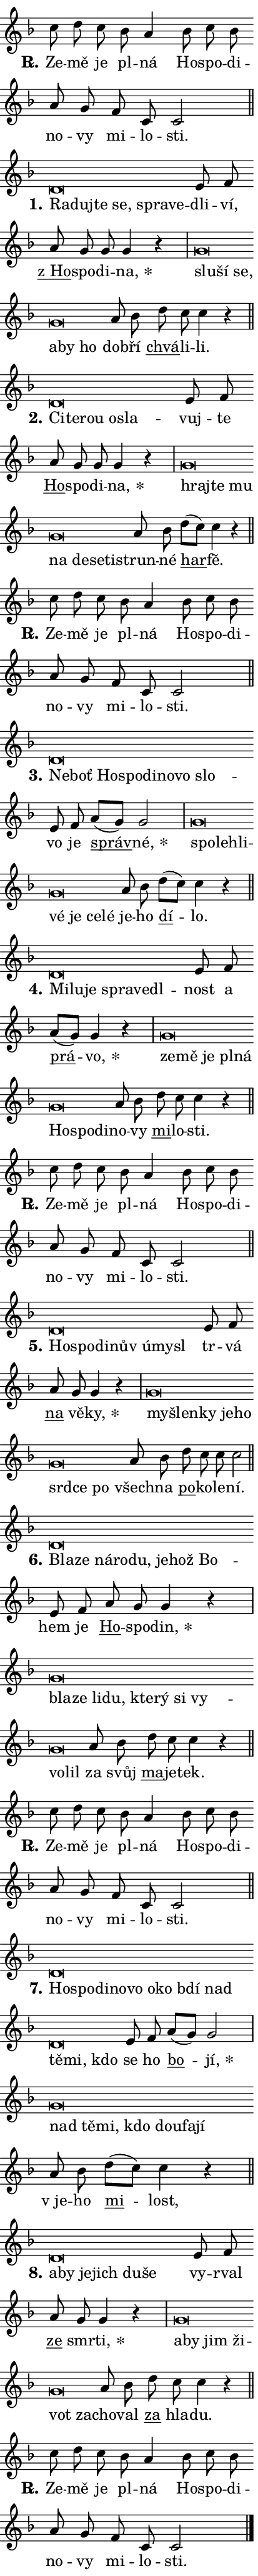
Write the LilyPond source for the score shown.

\version "2.24.0"
\header { tagline = "" }
\paper {
  indent = 0\cm
  top-margin = 0\cm
  right-margin = 0.13\cm % to fit lyric hyphens
  bottom-margin = 0\cm
  left-margin = 0\cm
  paper-width = 7\cm
  page-breaking = #ly:one-page-breaking
  system-system-spacing.basic-distance = #11
  score-system-spacing.basic-distance = #11
  ragged-last = ##f
}


%% Author: Thomas Morley
%% https://lists.gnu.org/archive/html/lilypond-user/2020-05/msg00002.html
#(define (line-position grob)
"Returns position of @var[grob} in current system:
   @code{'start}, if at first time-step
   @code{'end}, if at last time-step
   @code{'middle} otherwise
"
  (let* ((col (ly:item-get-column grob))
         (ln (ly:grob-object col 'left-neighbor))
         (rn (ly:grob-object col 'right-neighbor))
         (col-to-check-left (if (ly:grob? ln) ln col))
         (col-to-check-right (if (ly:grob? rn) rn col))
         (break-dir-left
           (and
             (ly:grob-property col-to-check-left 'non-musical #f)
             (ly:item-break-dir col-to-check-left)))
         (break-dir-right
           (and
             (ly:grob-property col-to-check-right 'non-musical #f)
             (ly:item-break-dir col-to-check-right))))
        (cond ((eqv? 1 break-dir-left) 'start)
              ((eqv? -1 break-dir-right) 'end)
              (else 'middle))))

#(define (tranparent-at-line-position vctor)
  (lambda (grob)
  "Relying on @code{line-position} select the relevant enry from @var{vctor}.
Used to determine transparency,"
    (case (line-position grob)
      ((end) (not (vector-ref vctor 0)))
      ((middle) (not (vector-ref vctor 1)))
      ((start) (not (vector-ref vctor 2))))))

noteHeadBreakVisibility =
#(define-music-function (break-visibility)(vector?)
"Makes @code{NoteHead}s transparent relying on @var{break-visibility}"
#{
  \override NoteHead.transparent =
    #(tranparent-at-line-position break-visibility)
#})

#(define delete-ledgers-for-transparent-note-heads
  (lambda (grob)
    "Reads whether a @code{NoteHead} is transparent.
If so this @code{NoteHead} is removed from @code{'note-heads} from
@var{grob}, which is supposed to be @code{LedgerLineSpanner}.
As a result ledgers are not printed for this @code{NoteHead}"
    (let* ((nhds-array (ly:grob-object grob 'note-heads))
           (nhds-list
             (if (ly:grob-array? nhds-array)
                 (ly:grob-array->list nhds-array)
                 '()))
           ;; Relies on the transparent-property being done before
           ;; Staff.LedgerLineSpanner.after-line-breaking is executed.
           ;; This is fragile ...
           (to-keep
             (remove
               (lambda (nhd)
                 (ly:grob-property nhd 'transparent #f))
               nhds-list)))
      ;; TODO find a better method to iterate over grob-arrays, similiar
      ;; to filter/remove etc for lists
      ;; For now rebuilt from scratch
      (set! (ly:grob-object grob 'note-heads)  '())
      (for-each
        (lambda (nhd)
          (ly:pointer-group-interface::add-grob grob 'note-heads nhd))
        to-keep))))

squashNotes = {
  \override NoteHead.X-extent = #'(-0.2 . 0.2)
  \override NoteHead.Y-extent = #'(-0.75 . 0)
  \override NoteHead.stencil =
    #(lambda (grob)
       (let ((pos (ly:grob-property grob 'staff-position)))
         (begin
           (if (< pos -7) (display "ERROR: Lower brevis then expected\n") (display ""))
           (if (<= pos -6) ly:text-interface::print ly:note-head::print))))
}
unSquashNotes = {
  \revert NoteHead.X-extent
  \revert NoteHead.Y-extent
  \revert NoteHead.stencil
}

hideNotes = \noteHeadBreakVisibility #begin-of-line-visible
unHideNotes = \noteHeadBreakVisibility #all-visible

% work-around for resetting accidentals
% https://lilypond.org/doc/v2.23/Documentation/notation/displaying-rhythms#unmetered-music
cadenzaMeasure = {
  \cadenzaOff
  \partial 1024 s1024
  \cadenzaOn
}

#(define-markup-command (accent layout props text) (markup?)
  "Underline accented syllable"
  (interpret-markup layout props
    #{\markup \override #'(offset . 4.3) \underline { #text }#}))

responsum = \markup \concat {
  "R" \hspace #-1.05 \path #0.1 #'((moveto 0 0.07) (lineto 0.9 0.8)) \hspace #0.05 "."
}

spaceSize = #0.6828661417322834 % exact space size for TeX Gyre Schola

\layout {
  \context {
    \Staff
    \remove "Time_signature_engraver"
    \override LedgerLineSpanner.after-line-breaking = #delete-ledgers-for-transparent-note-heads
  }
  \context {
    \Lyrics {
      \override LyricSpace.minimum-distance = \spaceSize
      \override LyricText.font-name = #"TeX Gyre Schola"
      \override LyricText.font-size = 1
      \override StanzaNumber.font-name = #"TeX Gyre Schola Bold"
      \override StanzaNumber.font-size = 1
    }
  }
  \context {
    \Score 
    \override NoteHead.text =
      #(lambda (grob) 
        (let ((pos (ly:grob-property grob 'staff-position)))
          #{\markup {
            \combine
              \halign #-0.55 \raise #(if (= pos -6) 0 0.5) \override #'(thickness . 2) \draw-line #'(3.2 . 0)
              \musicglyph "noteheads.sM1"
          }#}))
  }
}

% magnetic-lyrics.ily
%
%   written by
%     Jean Abou Samra <jean@abou-samra.fr>
%     Werner Lemberg <wl@gnu.org>
%
%   adapted by
%     Jiri Hon <jiri.hon@gmail.com>
%
% Version 2022-Apr-15

% https://www.mail-archive.com/lilypond-user@gnu.org/msg149350.html

#(define (Left_hyphen_pointer_engraver context)
   "Collect syllable-hyphen-syllable occurrences in lyrics and store
them in properties.  This engraver only looks to the left.  For
example, if the lyrics input is @code{foo -- bar}, it does the
following.

@itemize @bullet
@item
Set the @code{text} property of the @code{LyricHyphen} grob between
@q{foo} and @q{bar} to @code{foo}.

@item
Set the @code{left-hyphen} property of the @code{LyricText} grob with
text @q{foo} to the @code{LyricHyphen} grob between @q{foo} and
@q{bar}.
@end itemize

Use this auxiliary engraver in combination with the
@code{lyric-@/text::@/apply-@/magnetic-@/offset!} hook."
   (let ((hyphen #f)
         (text #f))
     (make-engraver
      (acknowledgers
       ((lyric-syllable-interface engraver grob source-engraver)
        (set! text grob)))
      (end-acknowledgers
       ((lyric-hyphen-interface engraver grob source-engraver)
        ;(when (not (grob::has-interface grob 'lyric-space-interface))
          (set! hyphen grob)));)
      ((stop-translation-timestep engraver)
       (when (and text hyphen)
         (ly:grob-set-object! text 'left-hyphen hyphen))
       (set! text #f)
       (set! hyphen #f)))))

#(define (lyric-text::apply-magnetic-offset! grob)
   "If the space between two syllables is less than the value in
property @code{LyricText@/.details@/.squash-threshold}, move the right
syllable to the left so that it gets concatenated with the left
syllable.

Use this function as a hook for
@code{LyricText@/.after-@/line-@/breaking} if the
@code{Left_@/hyphen_@/pointer_@/engraver} is active."
   (let ((hyphen (ly:grob-object grob 'left-hyphen #f)))
     (when hyphen
       (let ((left-text (ly:spanner-bound hyphen LEFT)))
         (when (grob::has-interface left-text 'lyric-syllable-interface)
           (let* ((common (ly:grob-common-refpoint grob left-text X))
                  (this-x-ext (ly:grob-extent grob common X))
                  (left-x-ext
                   (begin
                     ;; Trigger magnetism for left-text.
                     (ly:grob-property left-text 'after-line-breaking)
                     (ly:grob-extent left-text common X)))
                  ;; `delta` is the gap width between two syllables.
                  (delta (- (interval-start this-x-ext)
                            (interval-end left-x-ext)))
                  (details (ly:grob-property grob 'details))
                  (threshold (assoc-get 'squash-threshold details 0.2)))
             (when (< delta threshold)
               (let* (;; We have to manipulate the input text so that
                      ;; ligatures crossing syllable boundaries are not
                      ;; disabled.  For languages based on the Latin
                      ;; script this is essentially a beautification.
                      ;; However, for non-Western scripts it can be a
                      ;; necessity.
                      (lt (ly:grob-property left-text 'text))
                      (rt (ly:grob-property grob 'text))
                      (is-space (grob::has-interface hyphen 'lyric-space-interface))
                      (space (if is-space " " ""))
                      (extra-delta (if is-space spaceSize 0))
                      ;; Append new syllable.
                      (ltrt-space (if (and (string? lt) (string? rt))
                                (string-append lt space rt)
                                (make-concat-markup (list lt space rt))))
                      ;; Right-align `ltrt` to the right side.
                      (ltrt-space-markup (grob-interpret-markup
                               grob
                               (make-translate-markup
                                (cons (interval-length this-x-ext) 0)
                                (make-right-align-markup ltrt-space)))))
                 (begin
                   ;; Don't print `left-text`.
                   (ly:grob-set-property! left-text 'stencil #f)
                   ;; Set text and stencil (which holds all collected
                   ;; syllables so far) and shift it to the left.
                   (ly:grob-set-property! grob 'text ltrt-space)
                   (ly:grob-set-property! grob 'stencil ltrt-space-markup)
                   (ly:grob-translate-axis! grob (- (- delta extra-delta)) X))))))))))


#(define (lyric-hyphen::displace-bounds-first grob)
   ;; Make very sure this callback isn't triggered too early.
   (let ((left (ly:spanner-bound grob LEFT))
         (right (ly:spanner-bound grob RIGHT)))
     (ly:grob-property left 'after-line-breaking)
     (ly:grob-property right 'after-line-breaking)
     (ly:lyric-hyphen::print grob)))

squashThreshold = #0.4

\layout {
  \context {
    \Lyrics
    \consists #Left_hyphen_pointer_engraver
    \override LyricText.after-line-breaking =
      #lyric-text::apply-magnetic-offset!
    \override LyricHyphen.stencil = #lyric-hyphen::displace-bounds-first
    \override LyricText.details.squash-threshold = \squashThreshold
    \override LyricHyphen.minimum-distance = 0
    \override LyricHyphen.minimum-length = \squashThreshold
  }
}

squashText = \override LyricText.details.squash-threshold = 9999
unSquashText = \override LyricText.details.squash-threshold = \squashThreshold

leftText = \override LyricText.self-alignment-X = #LEFT
unLeftText = \revert LyricText.self-alignment-X

starOffset = #(lambda (grob) 
                (let ((x_offset (ly:self-alignment-interface::aligned-on-x-parent grob)))
                  (if (= x_offset 0) 0 (+ x_offset 1.2))))

star = #(define-music-function (syllable)(string?)
"Append star separator at the end of a syllable"
#{
  \once \override LyricText.X-offset = #starOffset
  \lyricmode { \markup {
    #syllable
    \override #'((font-name . "TeX Gyre Schola Bold")) \hspace #0.2 \lower #0.65 \larger "*"
  } }
#})

starAccent = #(define-music-function (syllable)(string?)
"Append star separator at the end of a syllable and make accent"
#{
  \once \override LyricText.X-offset = #starOffset
  \lyricmode { \markup {
    \accent #syllable
    \override #'((font-name . "TeX Gyre Schola Bold")) \hspace #0.2 \lower #0.65 \larger "*"
  } }
#})

breath = #(define-music-function (syllable)(string?)
"Append breathing indicator at the end of a syllable"
#{
  \lyricmode { \markup { #syllable "+" } }
#})

optionalBreath = #(define-music-function (syllable)(string?)
"Append optional breathing indicator at the end of a syllable"
#{
  \lyricmode { \markup { #syllable "(+)" } }
#})


\score {
    <<
        \new Voice = "melody" { \cadenzaOn \key f \major \relative { c''8 d c bes a4 \bar "" bes8 c bes \bar "" a g \bar "" f c c2 \cadenzaMeasure \bar "||" \break } }
        \new Lyrics \lyricsto "melody" { \lyricmode { \set stanza = \responsum
Ze -- mě je pl -- ná Ho -- spo -- di -- no -- vy mi -- lo -- sti. } }
    >>
    \layout {}
}

\score {
    <<
        \new Voice = "melody" { \cadenzaOn \key f \major \relative { \squashNotes d'\breve*1/16 \hideNotes \breve*1/16 \bar "" \breve*1/16 \bar "" \breve*1/16 \bar "" \breve*1/16 \breve*1/16 \bar "" \unHideNotes \unSquashNotes e8 f \bar "" a g g g4 r \cadenzaMeasure \bar "|" \squashNotes g\breve*1/16 \hideNotes \breve*1/16 \bar "" \breve*1/16 \bar "" \breve*1/16 \bar "" \breve*1/16 \breve*1/16 \bar "" \unHideNotes \unSquashNotes a8 bes \bar "" d c c4 r \cadenzaMeasure \bar "||" \break } }
        \new Lyrics \lyricsto "melody" { \lyricmode { \set stanza = "1."
\leftText Ra -- \squashText duj -- te se, spra -- ve -- \unLeftText \unSquashText dli -- ví, \markup \accent "z Ho" -- spo -- di -- \star na, \leftText slu -- \squashText ší se, a -- by ho \unLeftText \unSquashText dob -- ří \markup \accent chvá -- li -- li. } }
    >>
    \layout {}
}

\score {
    <<
        \new Voice = "melody" { \cadenzaOn \key f \major \relative { \squashNotes d'\breve*1/16 \hideNotes \breve*1/16 \bar "" \breve*1/16 \bar "" \breve*1/16 \breve*1/16 \bar "" \unHideNotes \unSquashNotes e8 f \bar "" a g g g4 r \cadenzaMeasure \bar "|" \squashNotes g\breve*1/16 \hideNotes \breve*1/16 \bar "" \breve*1/16 \bar "" \breve*1/16 \bar "" \breve*1/16 \bar "" \breve*1/16 \breve*1/16 \bar "" \unHideNotes \unSquashNotes a8 bes \bar "" d[( c)] c4 r \cadenzaMeasure \bar "||" \break } }
        \new Lyrics \lyricsto "melody" { \lyricmode { \set stanza = "2."
\leftText Ci -- \squashText te -- rou o -- sla -- \unLeftText \unSquashText vuj -- te \markup \accent Ho -- spo -- di -- \star na, \leftText hraj -- \squashText te mu na de -- se -- ti -- \unLeftText \unSquashText strun -- né \markup \accent har -- fě. } }
    >>
    \layout {}
}

\score {
    <<
        \new Voice = "melody" { \cadenzaOn \key f \major \relative { c''8 d c bes a4 \bar "" bes8 c bes \bar "" a g \bar "" f c c2 \cadenzaMeasure \bar "||" \break } }
        \new Lyrics \lyricsto "melody" { \lyricmode { \set stanza = \responsum
Ze -- mě je pl -- ná Ho -- spo -- di -- no -- vy mi -- lo -- sti. } }
    >>
    \layout {}
}

\score {
    <<
        \new Voice = "melody" { \cadenzaOn \key f \major \relative { \squashNotes d'\breve*1/16 \hideNotes \breve*1/16 \bar "" \breve*1/16 \bar "" \breve*1/16 \bar "" \breve*1/16 \bar "" \breve*1/16 \bar "" \breve*1/16 \breve*1/16 \bar "" \unHideNotes \unSquashNotes e8 f \bar "" a[( g)] g2 \cadenzaMeasure \bar "|" \squashNotes g\breve*1/16 \hideNotes \breve*1/16 \bar "" \breve*1/16 \bar "" \breve*1/16 \bar "" \breve*1/16 \bar "" \breve*1/16 \breve*1/16 \bar "" \unHideNotes \unSquashNotes a8 bes \bar "" d[( c)] c4 r \cadenzaMeasure \bar "||" \break } }
        \new Lyrics \lyricsto "melody" { \lyricmode { \set stanza = "3."
\leftText Ne -- \squashText boť Ho -- spo -- di -- no -- vo slo -- \unLeftText \unSquashText vo je \markup \accent správ -- \star né, \leftText spo -- \squashText leh -- li -- vé je ce -- lé \unLeftText \unSquashText je -- ho \markup \accent dí -- lo. } }
    >>
    \layout {}
}

\score {
    <<
        \new Voice = "melody" { \cadenzaOn \key f \major \relative { \squashNotes d'\breve*1/16 \hideNotes \breve*1/16 \bar "" \breve*1/16 \bar "" \breve*1/16 \bar "" \breve*1/16 \breve*1/16 \bar "" \unHideNotes \unSquashNotes e8 f \bar "" a[( g)] g4 r \cadenzaMeasure \bar "|" \squashNotes g\breve*1/16 \hideNotes \breve*1/16 \bar "" \breve*1/16 \bar "" \breve*1/16 \bar "" \breve*1/16 \bar "" \breve*1/16 \bar "" \breve*1/16 \breve*1/16 \bar "" \unHideNotes \unSquashNotes a8 bes \bar "" d c c4 r \cadenzaMeasure \bar "||" \break } }
        \new Lyrics \lyricsto "melody" { \lyricmode { \set stanza = "4."
\leftText Mi -- \squashText lu -- je spra -- ve -- dl -- \unLeftText \unSquashText nost a \markup \accent prá -- \star vo, \leftText ze -- \squashText mě je pl -- ná Ho -- spo -- di -- \unLeftText \unSquashText no -- vy \markup \accent mi -- lo -- sti. } }
    >>
    \layout {}
}

\score {
    <<
        \new Voice = "melody" { \cadenzaOn \key f \major \relative { c''8 d c bes a4 \bar "" bes8 c bes \bar "" a g \bar "" f c c2 \cadenzaMeasure \bar "||" \break } }
        \new Lyrics \lyricsto "melody" { \lyricmode { \set stanza = \responsum
Ze -- mě je pl -- ná Ho -- spo -- di -- no -- vy mi -- lo -- sti. } }
    >>
    \layout {}
}

\score {
    <<
        \new Voice = "melody" { \cadenzaOn \key f \major \relative { \squashNotes d'\breve*1/16 \hideNotes \breve*1/16 \bar "" \breve*1/16 \bar "" \breve*1/16 \bar "" \breve*1/16 \bar "" \breve*1/16 \breve*1/16 \bar "" \unHideNotes \unSquashNotes e8 f \bar "" a g g4 r \cadenzaMeasure \bar "|" \squashNotes g\breve*1/16 \hideNotes \breve*1/16 \bar "" \breve*1/16 \bar "" \breve*1/16 \bar "" \breve*1/16 \bar "" \breve*1/16 \bar "" \breve*1/16 \breve*1/16 \bar "" \unHideNotes \unSquashNotes a8 bes \bar "" d c c c2 \cadenzaMeasure \bar "||" \break } }
        \new Lyrics \lyricsto "melody" { \lyricmode { \set stanza = "5."
\leftText Ho -- \squashText spo -- di -- nův ú -- my -- sl \unLeftText \unSquashText tr -- vá \markup \accent na vě -- \star ky, \leftText my -- \squashText šlen -- ky je -- ho srd -- ce po \unLeftText \unSquashText všech -- na \markup \accent po -- ko -- le -- ní. } }
    >>
    \layout {}
}

\score {
    <<
        \new Voice = "melody" { \cadenzaOn \key f \major \relative { \squashNotes d'\breve*1/16 \hideNotes \breve*1/16 \bar "" \breve*1/16 \bar "" \breve*1/16 \bar "" \breve*1/16 \bar "" \breve*1/16 \bar "" \breve*1/16 \breve*1/16 \bar "" \unHideNotes \unSquashNotes e8 f \bar "" a g g4 r \cadenzaMeasure \bar "|" \squashNotes g\breve*1/16 \hideNotes \breve*1/16 \bar "" \breve*1/16 \bar "" \breve*1/16 \bar "" \breve*1/16 \bar "" \breve*1/16 \bar "" \breve*1/16 \bar "" \breve*1/16 \bar "" \breve*1/16 \breve*1/16 \bar "" \unHideNotes \unSquashNotes a8 bes \bar "" d c c4 r \cadenzaMeasure \bar "||" \break } }
        \new Lyrics \lyricsto "melody" { \lyricmode { \set stanza = "6."
\leftText Bla -- \squashText ze ná -- ro -- du, je -- hož Bo -- \unLeftText \unSquashText hem je \markup \accent Ho -- spo -- \star din, \leftText bla -- \squashText ze li -- du, kte -- rý si vy -- vo -- lil \unLeftText \unSquashText za svůj \markup \accent ma -- je -- tek. } }
    >>
    \layout {}
}

\score {
    <<
        \new Voice = "melody" { \cadenzaOn \key f \major \relative { c''8 d c bes a4 \bar "" bes8 c bes \bar "" a g \bar "" f c c2 \cadenzaMeasure \bar "||" \break } }
        \new Lyrics \lyricsto "melody" { \lyricmode { \set stanza = \responsum
Ze -- mě je pl -- ná Ho -- spo -- di -- no -- vy mi -- lo -- sti. } }
    >>
    \layout {}
}

\score {
    <<
        \new Voice = "melody" { \cadenzaOn \key f \major \relative { \squashNotes d'\breve*1/16 \hideNotes \breve*1/16 \bar "" \breve*1/16 \bar "" \breve*1/16 \bar "" \breve*1/16 \bar "" \breve*1/16 \bar "" \breve*1/16 \bar "" \breve*1/16 \bar "" \breve*1/16 \bar "" \breve*1/16 \bar "" \breve*1/16 \breve*1/16 \bar "" \unHideNotes \unSquashNotes e8 f \bar "" a[( g)] g2 \cadenzaMeasure \bar "|" \squashNotes g\breve*1/16 \hideNotes \breve*1/16 \bar "" \breve*1/16 \bar "" \breve*1/16 \bar "" \breve*1/16 \bar "" \breve*1/16 \breve*1/16 \bar "" \unHideNotes \unSquashNotes a8 bes \bar "" d[( c)] c4 r \cadenzaMeasure \bar "||" \break } }
        \new Lyrics \lyricsto "melody" { \lyricmode { \set stanza = "7."
\leftText Ho -- \squashText spo -- di -- no -- vo o -- ko bdí nad tě -- mi, kdo \unLeftText \unSquashText se ho \markup \accent bo -- \star jí, \leftText nad \squashText tě -- mi, kdo dou -- fa -- jí \unLeftText \unSquashText "v je" -- ho \markup \accent mi -- lost, } }
    >>
    \layout {}
}

\score {
    <<
        \new Voice = "melody" { \cadenzaOn \key f \major \relative { \squashNotes d'\breve*1/16 \hideNotes \breve*1/16 \bar "" \breve*1/16 \bar "" \breve*1/16 \bar "" \breve*1/16 \breve*1/16 \bar "" \unHideNotes \unSquashNotes e8 f \bar "" a g g4 r \cadenzaMeasure \bar "|" \squashNotes g\breve*1/16 \hideNotes \breve*1/16 \bar "" \breve*1/16 \bar "" \breve*1/16 \bar "" \breve*1/16 \breve*1/16 \bar "" \unHideNotes \unSquashNotes a8 bes \bar "" d c c4 r \cadenzaMeasure \bar "||" \break } }
        \new Lyrics \lyricsto "melody" { \lyricmode { \set stanza = "8."
\leftText a -- \squashText by je -- jich du -- še \unLeftText \unSquashText vy -- rval \markup \accent ze smr -- \star ti, \leftText a -- \squashText by jim ži -- vot za -- \unLeftText \unSquashText cho -- val \markup \accent za hla -- du. } }
    >>
    \layout {}
}

\score {
    <<
        \new Voice = "melody" { \cadenzaOn \key f \major \relative { c''8 d c bes a4 \bar "" bes8 c bes \bar "" a g \bar "" f c c2 \cadenzaMeasure \bar "||" \break } \bar "|." }
        \new Lyrics \lyricsto "melody" { \lyricmode { \set stanza = \responsum
Ze -- mě je pl -- ná Ho -- spo -- di -- no -- vy mi -- lo -- sti. } }
    >>
    \layout {}
}
